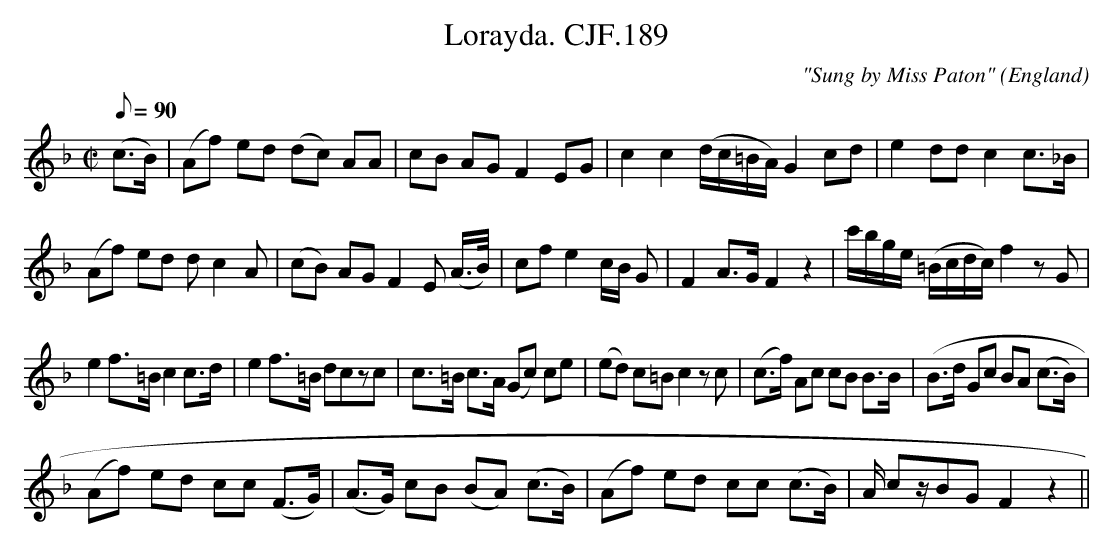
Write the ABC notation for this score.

X:1
T:Lorayda. CJF.189
M:C|
L:1/8
Q:90
C:"Sung by Miss Paton"
O:England
K:F
(c>B)|(Af) ed (dc) AA|cB AGF2EG|c2 c2 (d/c/=B/A/)G2cd|e2dd
c2c>_B|!(Af) ed dc2A|(cB) AGF2E (A3/4B/4)|cfe2c/B/ G|F2A>GF2z2|
c'/b/g/e/ (=B/c/d/c/)f2zG|!e2f>=Bc2c>d|e2f>=B dczc|c>=B c>A (Gc) ce|
(ed) c=Bc2zc|(c>f) Ac cB B>B|(B>d Gc BA (c>B)|!(Af) ed chc (F>G)|
(A>G) cB (BA) (c>B)|(Af) ed cc (c>B)|A/ cz/BGF2z2||
